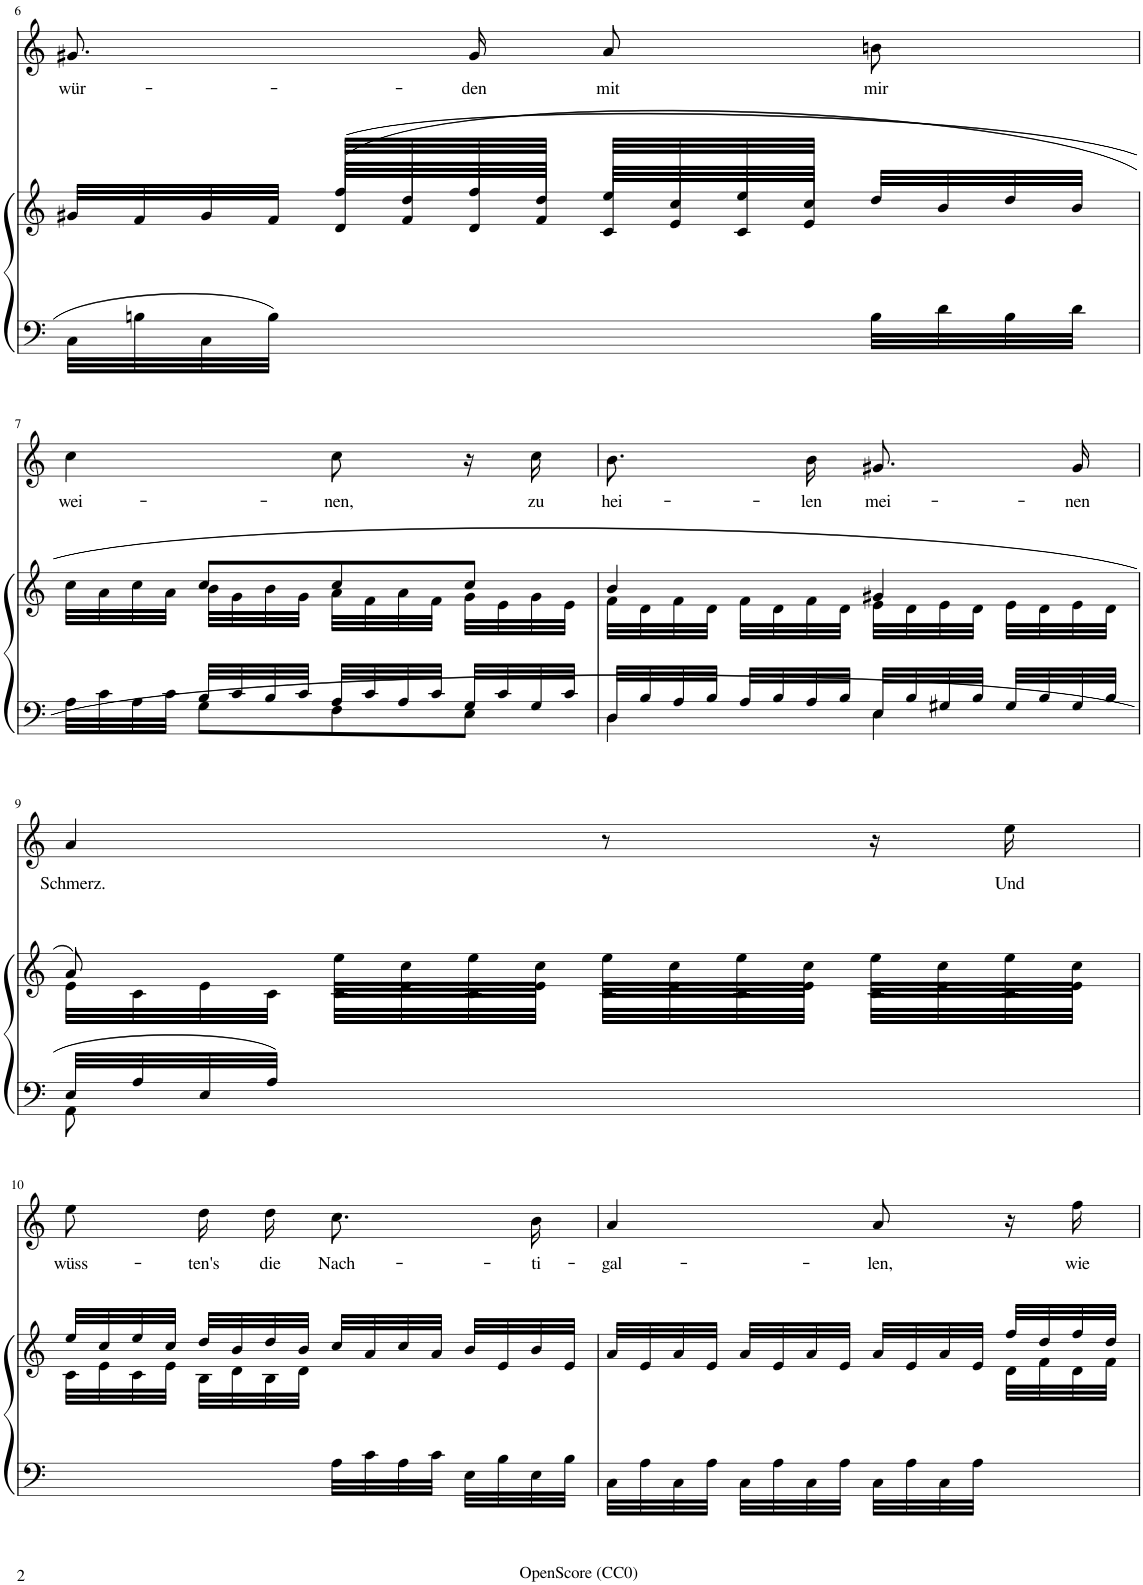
**kern	**kern	**kern	**text
*part2	*part2	*part1	*part1
*staff3	*staff2	*staff1	*staff1
*I"Piano	*	*I"Voice	*
*I'Pno	*	*	*
!!LO:PB:g=z
*clefF4	*clefG2	*clefG2	*
*k[]	*k[]	*k[]	*
*M2/4	*M2/4	*M2/4	*
=6	=6	=6	=6
*	*^	*	*
!	!	!	!	!LO:LY:b
32C\LLL	32g#X/LLL	8ryy	8.g#X/L	wür-
32Bn\	32f/	.	.	.
32C\	32g#/	.	.	.
32B\JJJ	32f/JJJ	.	.	.
4ryy	(32ff/LLL	(32d/LLL	.	.
.	32dd/	32f/	.	.
!	!	!	!	!LO:LY:b
.	32ff/	32d/	16g#/Jk	-den
.	32dd/JJJ	32f/JJJ	.	.
!	!	!	!	!LO:LY:b
.	32ee/LLL	32c/LLL	8a/L	mit
.	32cc/	32e/	.	.
.	32ee/	32c/	.	.
.	32cc/JJJ	32e/JJJ	.	.
!	!	!	!	!LO:LY:b
32B\LLL	32dd/LLL	8ryy	8bn/J	mir
32d\	32b/	.	.	.
32B\	32dd/	.	.	.
32d\JJJ	32b/JJJ	.	.	.
!!LO:LB:g=z
=7	=7	=7	=7	=7
*^	*	*	*	*
!	!	!	!	!	!LO:LY:b
32A\LLL	8ryy	32cc\LLL	8ryy	4cc\	wei-
32c\	.	32a\	.	.	.
32A\	.	32cc\	.	.	.
32c\JJJ	.	32a\JJJ	.	.	.
32B/LLL	8G\L	8cc/L	32b\LLL	.	.
32c/	.	.	32g\	.	.
32B/	.	.	32b\	.	.
32c/JJJ	.	.	32g\JJJ	.	.
!	!	!	!	!	!LO:LY:b
32A/LLL	8F\	8cc/	32a\LLL	8cc\	-nen,
32c/	.	.	32f\	.	.
32A/	.	.	32a\	.	.
32c/JJJ	.	.	32f\JJJ	.	.
32G/LLL	8E\J	8cc/J	32g\LLL	16r	.
32c/	.	.	32e\	.	.
!	!	!	!	!	!LO:LY:b
32G/	.	.	32g\	16cc\	zu
32c/JJJ	.	.	32e\JJJ	.	.
=8	=8	=8	=8	=8	=8
!	!	!	!	!	!LO:LY:b
32D/LLL	4D\	4b/	32f\LLL	8.b\L	hei-
32B/	.	.	32d\	.	.
32A/	.	.	32f\	.	.
32B/JJJ	.	.	32d\JJJ	.	.
32A/LLL	.	.	32f\LLL	.	.
32B/	.	.	32d\	.	.
!	!	!	!	!	!LO:LY:b
32A/	.	.	32f\	16b\Jk	-len
32B/JJJ	.	.	32d\JJJ	.	.
!	!	!	!	!	!LO:LY:b
32E/LLL	4E\	4g#X/	32e\LLL	8.g#X/L	mei-
32B/	.	.	32d\	.	.
32G#X/	.	.	32e\	.	.
32B/JJJ	.	.	32d\JJJ	.	.
32G#/LLL	.	.	32e\LLL	.	.
32B/	.	.	32d\	.	.
!	!	!	!	!	!LO:LY:b
32G#/	.	.	32e\	16g#/Jk	-nen
32B/JJJ	.	.	32d\JJJ	.	.
!!LO:LB:g=z
=9	=9	=9	=9	=9	=9
*	*	*	*^	*	*
!	!	!	!	!	!	!LO:LY:b
32E/LLL	8AA\	8a/)	32e\LLL	8ryy	4a/	Schmerz.
32A/	.	.	32c\	.	.	.
32E/	.	.	32e\	.	.	.
32A/JJJ)	.	.	32c\JJJ	.	.	.
4.ryy	4.ryy	32ee\LLL	4.ryy	32c\LLL	.	.
.	.	32cc\	.	32e\	.	.
.	.	32ee\	.	32c\	.	.
.	.	32cc\JJJ	.	32e\JJJ	.	.
.	.	32ee\LLL	.	32c\LLL	8r	.
.	.	32cc\	.	32e\	.	.
.	.	32ee\	.	32c\	.	.
.	.	32cc\JJJ	.	32e\JJJ	.	.
.	.	32ee\LLL	.	32c\LLL	16r	.
.	.	32cc\	.	32e\	.	.
!	!	!	!	!	!	!LO:LY:b
.	.	32ee\	.	32c\	16ee\	Und
.	.	32cc\JJJ	.	32e\JJJ	.	.
*v	*v	*	*	*	*	*
!!LO:LB:g=z
=10	=10	=10	=10	=10	=10
!	!	!	!	!	!LO:LY:b
*	*	*v	*v	*	*
4ryy	32ee/LLL	32c\LLL	8ee\L	wüss-
.	32cc/	32e\	.	.
.	32ee/	32c\	.	.
.	32cc/JJJ	32e\JJJ	.	.
!	!	!	!	!LO:LY:b
.	32dd/LLL	32B\LLL	16dd\L	-ten's
.	32b/	32d\	.	.
!	!	!	!	!LO:LY:b
.	32dd/	32B\	16dd\JJ	die
.	32b/JJJ	32d\JJJ	.	.
!	!	!	!	!LO:LY:b
32A\LLL	32cc/LLL	4ryy	8.cc\L	Nach-
32c\	32a/	.	.	.
32A\	32cc/	.	.	.
32c\JJJ	32a/JJJ	.	.	.
32E\LLL	32b/LLL	.	.	.
32B\	32e/	.	.	.
!	!	!	!	!LO:LY:b
32E\	32b/	.	16b\Jk	-ti-
32B\JJJ	32e/JJJ	.	.	.
=11	=11	=11	=11	=11
!	!	!	!	!LO:LY:b
32C\LLL	32a/LLL	4.ryy	4a/	-gal-
32A\	32e/	.	.	.
32C\	32a/	.	.	.
32A\JJJ	32e/JJJ	.	.	.
32C\LLL	32a/LLL	.	.	.
32A\	32e/	.	.	.
32C\	32a/	.	.	.
32A\JJJ	32e/JJJ	.	.	.
!	!	!	!	!LO:LY:b
32C\LLL	32a/LLL	.	8a/	-len,
32A\	32e/	.	.	.
32C\	32a/	.	.	.
32A\JJJ	32e/JJJ	.	.	.
8ryy	32ff/LLL	32d\LLL	16r	.
.	32dd/	32f\	.	.
!	!	!	!	!LO:LY:b
.	32ff/	32d\	16ff\	wie
.	32dd/JJJ	32f\JJJ	.	.
*	*v	*v	*	*
=	=	=	=
*-	*-	*-	*-
